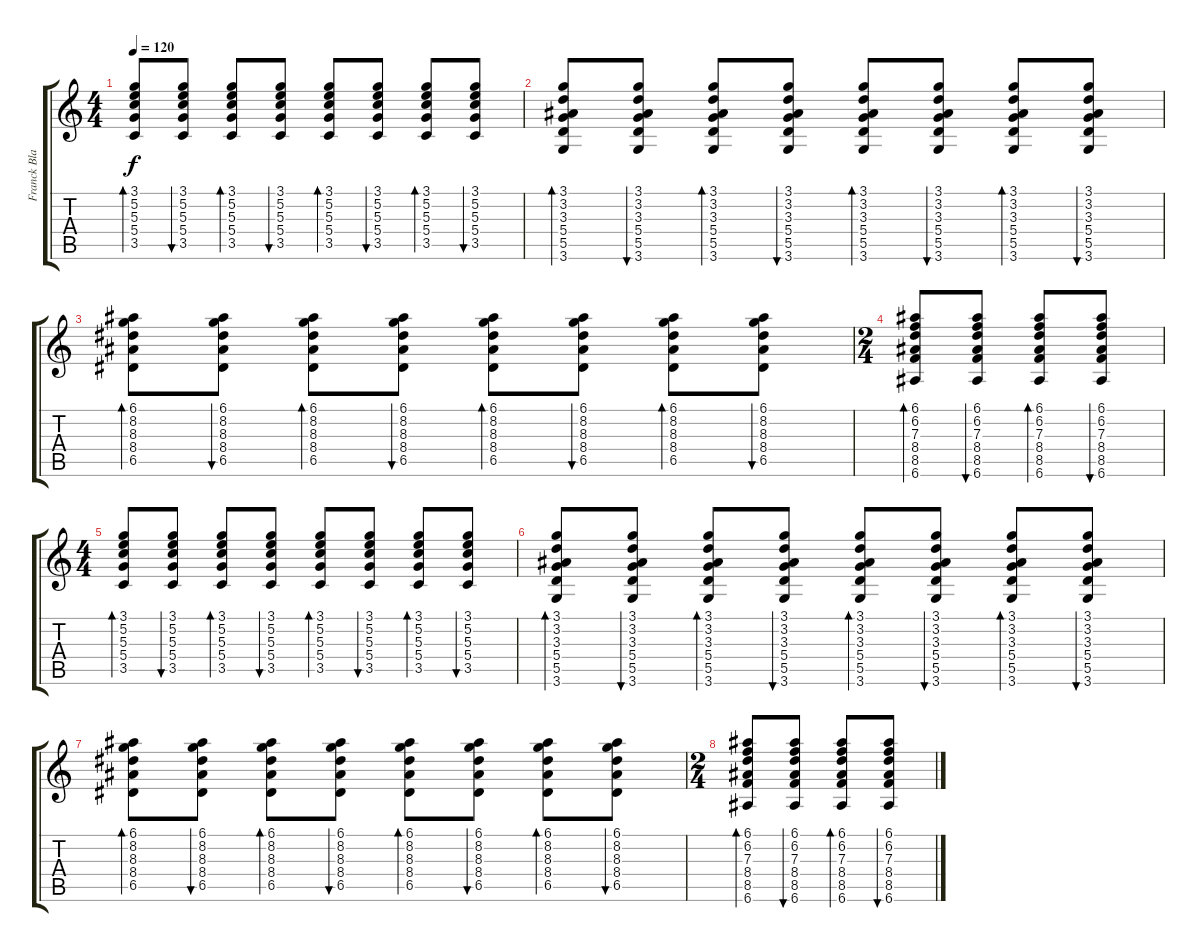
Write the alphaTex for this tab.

\track ("Franck Black" "Franck Bla") {instrument acousticguitarsteel}
\staff {score tabs}
\tuning (E4 B3 G3 D3 A2 E2) {hide}
\ts (4 4)
\tempo 120
\clef g2
\ks c
(3.1 5.2 5.3 5.4 3.5).8{bd 60 dy f volume 4} (3.1 5.2 5.3 5.4 3.5).8{bu 60} (3.1 5.2 5.3 5.4 3.5).8{bd 60} (3.1 5.2 5.3 5.4 3.5).8{bu 60} (3.1 5.2 5.3 5.4 3.5).8{bd 60} (3.1 5.2 5.3 5.4 3.5).8{bu 60} (3.1 5.2 5.3 5.4 3.5).8{bd 60} (3.1 5.2 5.3 5.4 3.5).8{bu 60} |
(3.1 3.2 3.3 5.4 5.5 3.6).8{bd 60} (3.1 3.2 3.3 5.4 5.5 3.6).8{bu 60} (3.1 3.2 3.3 5.4 5.5 3.6).8{bd 60} (3.1 3.2 3.3 5.4 5.5 3.6).8{bu 60} (3.1 3.2 3.3 5.4 5.5 3.6).8{bd 60} (3.1 3.2 3.3 5.4 5.5 3.6).8{bu 60} (3.1 3.2 3.3 5.4 5.5 3.6).8{bd 60} (3.1 3.2 3.3 5.4 5.5 3.6).8{bu 60} |
(6.1 8.2 8.3 8.4 6.5).8{bd 60 volume 3} (6.1 8.2 8.3 8.4 6.5).8{bu 60} (6.1 8.2 8.3 8.4 6.5).8{bd 60} (6.1 8.2 8.3 8.4 6.5).8{bu 60} (6.1 8.2 8.3 8.4 6.5).8{bd 60} (6.1 8.2 8.3 8.4 6.5).8{bu 60} (6.1 8.2 8.3 8.4 6.5).8{bd 60} (6.1 8.2 8.3 8.4 6.5).8{bu 60} |
\ts (2 4)
(6.1 6.2 7.3 8.4 8.5 6.6).8{bd 60} (6.1 6.2 7.3 8.4 8.5 6.6).8{bu 60} (6.1 6.2 7.3 8.4 8.5 6.6).8{bd 60} (6.1 6.2 7.3 8.4 8.5 6.6).8{bu 60} |
\ts (4 4)
(3.1 5.2 5.3 5.4 3.5).8{bd 60} (3.1 5.2 5.3 5.4 3.5).8{bu 60} (3.1 5.2 5.3 5.4 3.5).8{bd 60} (3.1 5.2 5.3 5.4 3.5).8{bu 60} (3.1 5.2 5.3 5.4 3.5).8{bd 60 volume 2} (3.1 5.2 5.3 5.4 3.5).8{bu 60} (3.1 5.2 5.3 5.4 3.5).8{bd 60} (3.1 5.2 5.3 5.4 3.5).8{bu 60} |
(3.1 3.2 3.3 5.4 5.5 3.6).8{bd 60} (3.1 3.2 3.3 5.4 5.5 3.6).8{bu 60} (3.1 3.2 3.3 5.4 5.5 3.6).8{bd 60} (3.1 3.2 3.3 5.4 5.5 3.6).8{bu 60} (3.1 3.2 3.3 5.4 5.5 3.6).8{bd 60} (3.1 3.2 3.3 5.4 5.5 3.6).8{bu 60} (3.1 3.2 3.3 5.4 5.5 3.6).8{bd 60} (3.1 3.2 3.3 5.4 5.5 3.6).8{bu 60} |
(6.1 8.2 8.3 8.4 6.5).8{bd 60} (6.1 8.2 8.3 8.4 6.5).8{bu 60} (6.1 8.2 8.3 8.4 6.5).8{bd 60} (6.1 8.2 8.3 8.4 6.5).8{bu 60} (6.1 8.2 8.3 8.4 6.5).8{bd 60 volume 0} (6.1 8.2 8.3 8.4 6.5).8{bu 60} (6.1 8.2 8.3 8.4 6.5).8{bd 60} (6.1 8.2 8.3 8.4 6.5).8{bu 60} |
\ts (2 4)
(6.1 6.2 7.3 8.4 8.5 6.6).8{bd 60} (6.1 6.2 7.3 8.4 8.5 6.6).8{bu 60} (6.1 6.2 7.3 8.4 8.5 6.6).8{bd 60} (6.1 6.2 7.3 8.4 8.5 6.6).8{bu 60}
